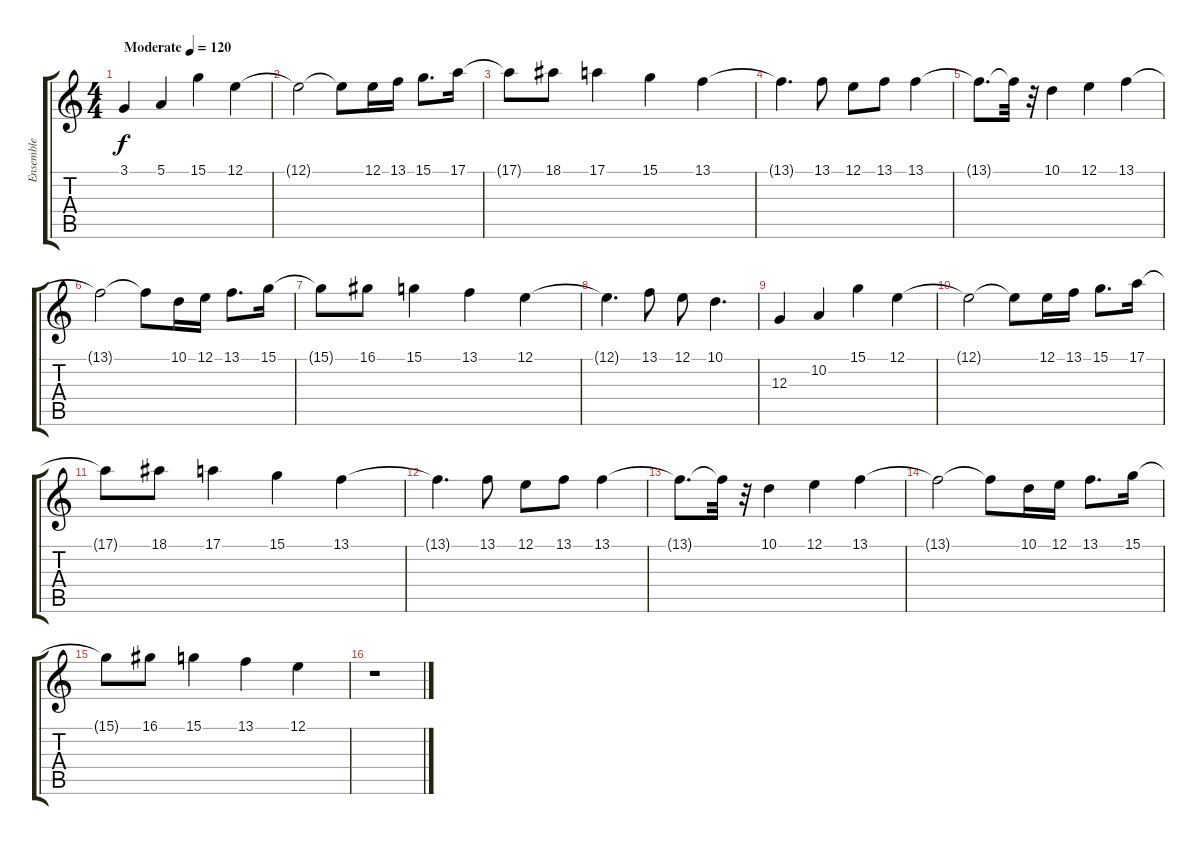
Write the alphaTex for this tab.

\track ("Ensemble" "Ensemble") {instrument stringensemble1}
\staff {score tabs}
\tuning (E4 B3 G3 D3 A2 E2) {hide}
\ts (4 4)
\tempo (120 "Moderate")
\clef g2
\ks c
3.1.4{dy f instrument stringensemble1} 5.1.4 15.1.4 12.1.4 |
12.1{t}.2 12.1{t}.8 12.1.16 13.1.16 15.1.8{d} 17.1.16 |
17.1{t}.8 18.1.8 17.1.4 15.1.4 13.1.4 |
13.1{t}.4{d} 13.1.8 12.1.8 13.1.8 13.1.4 |
13.1{t}.8{d} 13.1{t}.32 r.32 10.1.4 12.1.4 13.1.4 |
13.1{t}.2 13.1{t}.8 10.1.16 12.1.16 13.1.8{d} 15.1.16 |
15.1{t}.8 16.1.8 15.1.4 13.1.4 12.1.4 |
12.1{t}.4{d} 13.1.8 12.1.8 10.1.4{d} |
12.3.4 10.2.4 15.1.4 12.1.4 |
12.1{t}.2 12.1{t}.8 12.1.16 13.1.16 15.1.8{d} 17.1.16 |
17.1{t}.8 18.1.8 17.1.4 15.1.4 13.1.4 |
13.1{t}.4{d} 13.1.8 12.1.8 13.1.8 13.1.4 |
13.1{t}.8{d} 13.1{t}.32 r.32 10.1.4 12.1.4 13.1.4 |
13.1{t}.2 13.1{t}.8 10.1.16 12.1.16 13.1.8{d} 15.1.16 |
15.1{t}.8 16.1.8 15.1.4 13.1.4 12.1.4 |
r.1
